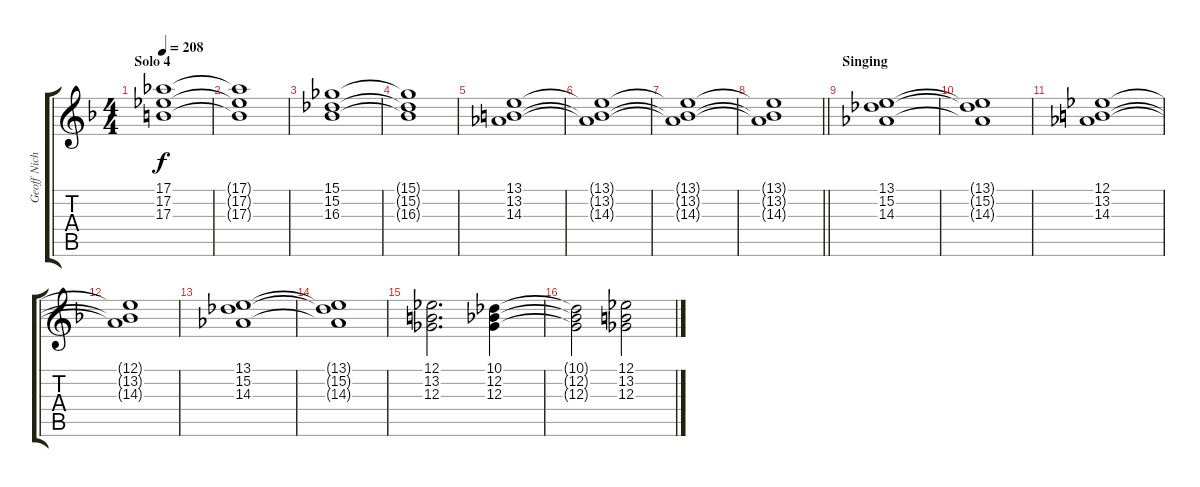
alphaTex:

\track ("Geoff Nichols" "Geoff Nich") {instrument stringensemble1}
\staff {score tabs}
\tuning (Eb4 Bb3 Gb3 Db3 Ab2 Eb2) {hide}
\ts (4 4)
\section ("" "Solo 4")
\tempo 208
\clef g2
\ks f
(17.1 17.2 17.3).1{dy f} |
(17.1{t} 17.2{t} 17.3{t}).1 |
(15.1 15.2 16.3).1 |
(15.1{t} 15.2{t} 16.3{t}).1 |
(13.1 13.2 14.3).1 |
(13.1{t} 13.2{t} 14.3{t}).1 |
(13.1{t} 13.2{t} 14.3{t}).1 |
\barLineRight lightlight
(13.1{t} 13.2{t} 14.3{t}).1 |
\section ("" "Singing")
(13.1 15.2 14.3).1 |
(13.1{t} 15.2{t} 14.3{t}).1 |
(12.1 13.2 14.3).1 |
(12.1{t} 13.2{t} 14.3{t}).1 |
(13.1 15.2 14.3).1 |
(13.1{t} 15.2{t} 14.3{t}).1 |
(12.1 13.2 12.3).2{d} (10.1 12.2 12.3).4 |
(10.1{t} 12.2{t} 12.3{t}).2 (12.1 13.2 12.3).2
